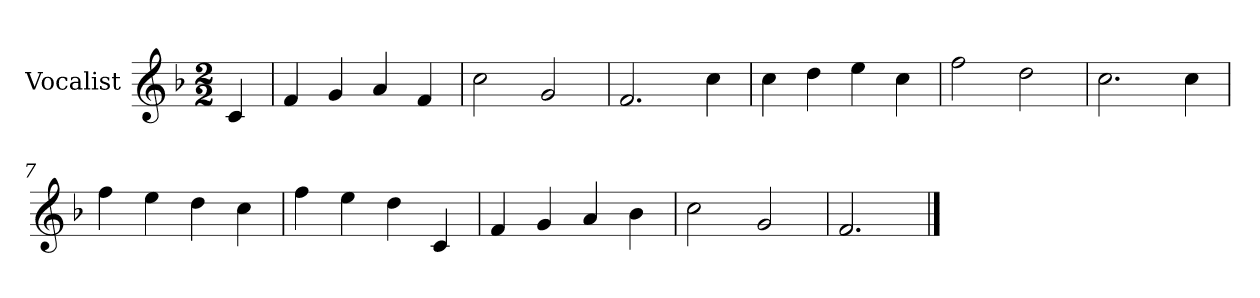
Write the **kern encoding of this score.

**kern
*part1
*staff1
*I"Vocalist
*k[b-]
*F:
*M2/2
=
4c
=1
4f
4g
4a
4f
=2
2cc
2g
=3
2.f
4cc
=4
4cc
4dd
4ee
4cc
=5
2ff
2dd
=6
2.cc
4cc
=7
4ff
4ee
4dd
4cc
=8
4ff
4ee
4dd
4c
=9
4f
4g
4a
4b-
=10
2cc
2g
=11
2.f
==
*-
